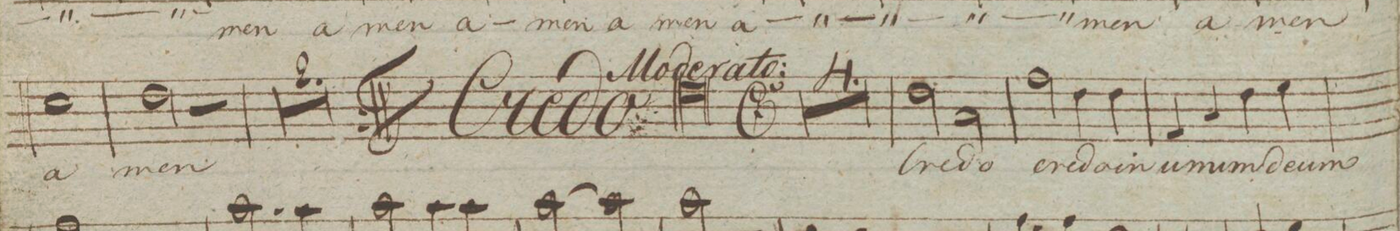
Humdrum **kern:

**kern	**text	**dynam
*I"Tenore.	*	*
*clefC4	*	*
*k[]	*	*
*met(c|)	*	*
*M4/4	*	*
*2\right	*	*
1r	.	.
=2	=2	=2
1r	.	.
=3	=3	=3
1r	.	.
=4	=4	=4
1r	.	.
=5	=5	=5
2c\	Cre-	.
2G\	-do	.
=6	=6	=6
2e\	cre-	.
4c\	-do	.
4c\	in	.
=7	=7	=7
4E/	u-	.
4G/	-num	.
4c\	de-	.
4d\	-um	.
=8	=8	=8
*-	*-	*-
